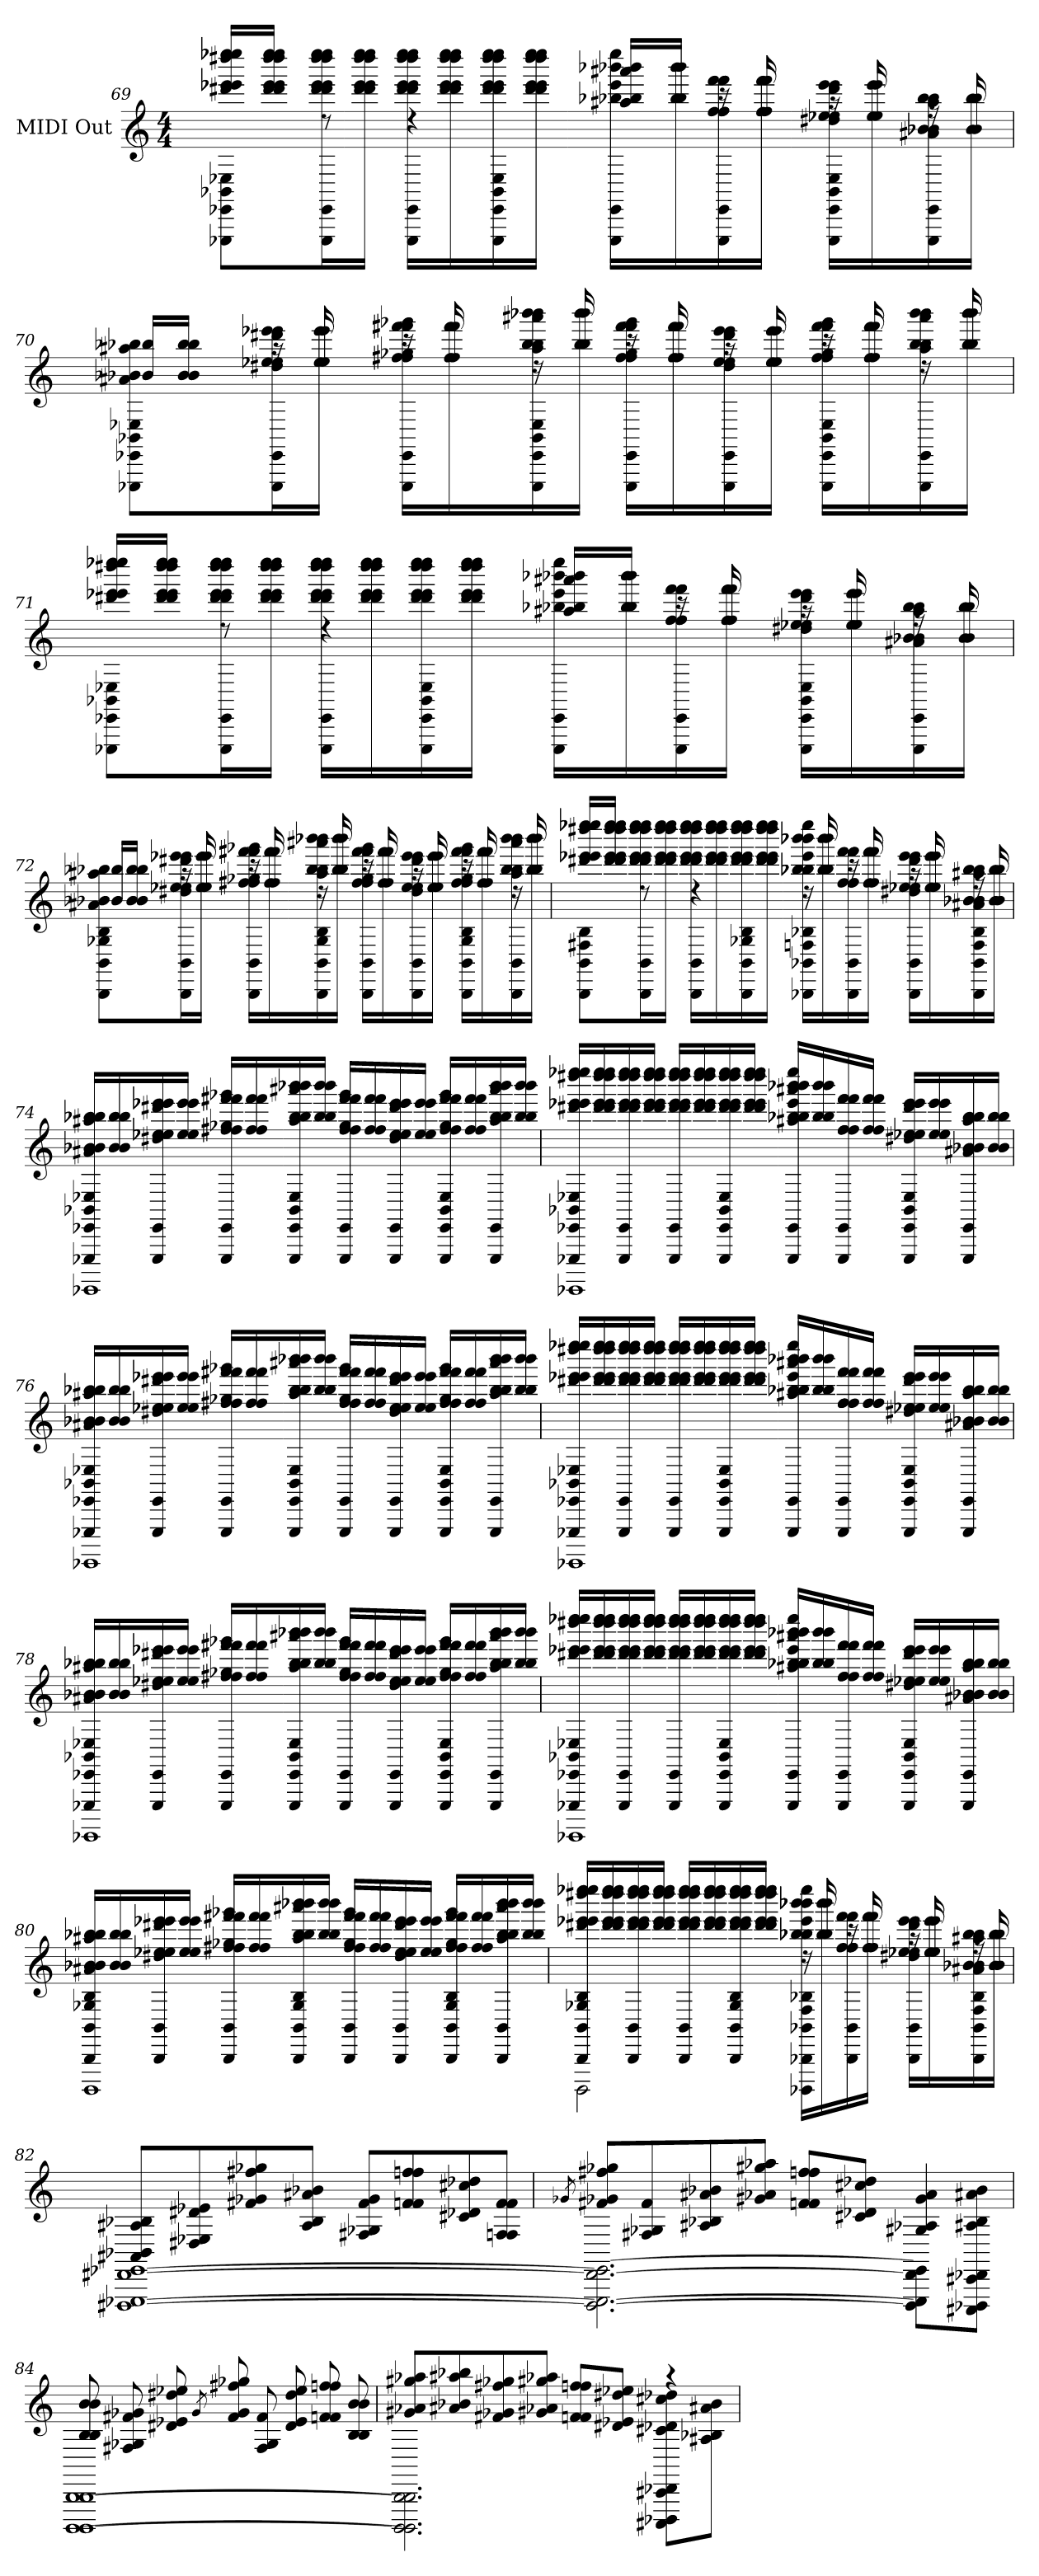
**kern
*part1
*staff1
*I"MIDI Out
*clefG2
*k[]
*C:
*M4/4
=69
*^
8E-X\ 8BB-X\ 8EE-X\ 8EEE-X\L	16ddd#X/ 16eee-X/ 16eee-/ 16dddd#X/ 16eeee-X/ 16eeee-/LL
.	16ddd#/ 16ddd#/ 16eee-/ 16eee-/ 16dddd#/ 16dddd#/ 16eeee-/ 16eeee-/JJ
16eeee-\ 16eeee-\ 16dddd#\ 16dddd#\ 16eee-\ 16eee-\ 16ddd#\ 16ddd#\ 16EE-\ 16EEE-\L	8rdd
16eeee-\ 16eeee-\ 16dddd#\ 16dddd#\ 16eee-\ 16eee-\ 16ddd#\ 16ddd#\JJ	.
16eeee-\ 16eeee-\ 16dddd#\ 16dddd#\ 16eee-\ 16eee-\ 16ddd#\ 16ddd#\ 16EE-\ 16EEE-\LL	4rdd
16eeee-\ 16eeee-\ 16dddd#\ 16dddd#\ 16eee-\ 16eee-\ 16ddd#\ 16ddd#\	.
16eeee-\ 16eeee-\ 16dddd#\ 16dddd#\ 16eee-\ 16eee-\ 16ddd#\ 16ddd#\ 16E-\ 16BB-\ 16EE-\ 16EEE-\	.
16eeee-\ 16eeee-\ 16dddd#\ 16dddd#\ 16eee-\ 16eee-\ 16ddd#\ 16ddd#\JJ	.
16eeee-\ 16bbb-X\ 16eee-\ 16bb-X\ 16EE-\ 16EEE-\LL	16aa#X/ 16bb-/ 16aaa#X/ 16bbb-/LL
16bbb-\ 16bb-\	16bb-/ 16bbb-/JJ
16fff\ 16fff\ 16fff\ 16ff\ 16ff\ 16ff\ 16EE-\ 16EEE-\	16rbb
16fff\ 16ff\JJ	16ff/ 16fff/
16eee-\ 16eee-\ 16ddd#\ 16ee-X\ 16ee-\ 16dd#X\ 16E-\ 16BB-\ 16EE-\ 16EEE-\LL	16raa
16eee-\ 16ee-\	16ee-/ 16eee-/
16bb-\ 16bb-\ 16aa#\ 16b-\ 16b-X\ 16a#X\ 16EE-\ 16EEE-\	16ree
16bb-\ 16b-\JJ	16b-/ 16bb-/
!!LO:LB:g=z	!!
=70	=70
8bb-\ 8aa#X\ 8b-\ 8a#X\ 8E-X\ 8BB-X\ 8EE-X\ 8EEE-X\L	16b-X/ 16bb-X/LL
.	16b-/ 16b-/ 16bb-/ 16bb-/JJ
16eee-\ 16eee-X\ 16ddd#X\ 16ee-\ 16ee-X\ 16dd#X\ 16EE-\ 16EEE-\L	16raa
16eee-\ 16ee-\JJ	16ee-/ 16eee-/
16ggg-X\ 16fff#X\ 16fff#\ 16gg-X\ 16ff#X\ 16ff#\ 16EE-\ 16EEE-\LL	16rccc
16fff#\ 16ff#\	16ff#/ 16fff#/
16bbb-X\ 16bbb-\ 16aaa#X\ 16bb-\ 16bb-\ 16aa#\ 16E-\ 16BB-\ 16EE-\ 16EEE-\	16rdd
16bbb-\ 16bb-\JJ	16bb-/ 16bbb-/
16ggg-\ 16fff#\ 16fff#\ 16gg-\ 16ff#\ 16ff#\ 16EE-\ 16EEE-\LL	16rccc
16fff#\ 16ff#\	16ff#/ 16fff#/
16eee-\ 16eee-\ 16ddd#\ 16ee-\ 16ee-\ 16dd#\ 16EE-\ 16EEE-\	16raa
16eee-\ 16ee-\JJ	16ee-/ 16eee-/
16ggg-\ 16fff#\ 16fff#\ 16gg-\ 16ff#\ 16ff#\ 16E-\ 16BB-\ 16EE-\ 16EEE-\LL	16rccc
16fff#\ 16ff#\	16ff#/ 16fff#/
16bbb-\ 16bbb-\ 16aaa#\ 16bb-\ 16bb-\ 16aa#\ 16EE-\ 16EEE-\	16rdd
16bbb-\ 16bb-\JJ	16bb-/ 16bbb-/
=71	=71
8E-X\ 8BB-X\ 8EE-X\ 8EEE-X\L	16ddd#X/ 16eee-X/ 16eee-/ 16dddd#X/ 16eeee-X/ 16eeee-/LL
.	16ddd#/ 16ddd#/ 16eee-/ 16eee-/ 16dddd#/ 16dddd#/ 16eeee-/ 16eeee-/JJ
16eeee-\ 16eeee-\ 16dddd#\ 16dddd#\ 16eee-\ 16eee-\ 16ddd#\ 16ddd#\ 16EE-\ 16EEE-\L	8rdd
16eeee-\ 16eeee-\ 16dddd#\ 16dddd#\ 16eee-\ 16eee-\ 16ddd#\ 16ddd#\JJ	.
16eeee-\ 16eeee-\ 16dddd#\ 16dddd#\ 16eee-\ 16eee-\ 16ddd#\ 16ddd#\ 16EE-\ 16EEE-\LL	4rdd
16eeee-\ 16eeee-\ 16dddd#\ 16dddd#\ 16eee-\ 16eee-\ 16ddd#\ 16ddd#\	.
16eeee-\ 16eeee-\ 16dddd#\ 16dddd#\ 16eee-\ 16eee-\ 16ddd#\ 16ddd#\ 16E-\ 16BB-\ 16EE-\ 16EEE-\	.
16eeee-\ 16eeee-\ 16dddd#\ 16dddd#\ 16eee-\ 16eee-\ 16ddd#\ 16ddd#\JJ	.
16eeee-\ 16bbb-X\ 16eee-\ 16bb-X\ 16EE-\ 16EEE-\LL	16aa#X/ 16bb-/ 16aaa#X/ 16bbb-/LL
16bbb-\ 16bb-\	16bb-/ 16bbb-/JJ
16fff\ 16fff\ 16fff\ 16ff\ 16ff\ 16ff\ 16EE-\ 16EEE-\	16rbb
16fff\ 16ff\JJ	16ff/ 16fff/
16eee-\ 16eee-\ 16ddd#\ 16ee-X\ 16ee-\ 16dd#X\ 16E-\ 16BB-\ 16EE-\ 16EEE-\LL	16raa
16eee-\ 16ee-\	16ee-/ 16eee-/
16bb-\ 16bb-\ 16aa#\ 16b-\ 16b-X\ 16a#X\ 16EE-\ 16EEE-\	16ree
16bb-\ 16b-\JJ	16b-/ 16bb-/
!!LO:LB:g=z	!!
=72	=72
8bb-\ 8aa#X\ 8b-\ 8a#X\ 8B\ 8G-X\ 8BB\ 8BBB\L	16b-X/ 16bb-X/LL
.	16b-/ 16b-/ 16bb-/ 16bb-/JJ
16eee-\ 16eee-X\ 16ddd#X\ 16ee-\ 16ee-X\ 16dd#X\ 16BB\ 16BBB\L	16raa
16eee-\ 16ee-\JJ	16ee-/ 16eee-/
16ggg-X\ 16fff#X\ 16fff#\ 16gg-X\ 16ff#X\ 16ff#\ 16BB\ 16BBB\LL	16rccc
16fff#\ 16ff#\	16ff#/ 16fff#/
16bbb-X\ 16bbb-\ 16aaa#X\ 16bb-\ 16bb-\ 16aa#\ 16B\ 16G-\ 16BB\ 16BBB\	16rdd
16bbb-\ 16bb-\JJ	16bb-/ 16bbb-/
16ggg-\ 16fff#\ 16fff#\ 16gg-\ 16ff#\ 16ff#\ 16BB\ 16BBB\LL	16rccc
16fff#\ 16ff#\	16ff#/ 16fff#/
16eee-\ 16eee-\ 16ddd#\ 16ee-\ 16ee-\ 16dd#\ 16BB\ 16BBB\	16raa
16eee-\ 16ee-\JJ	16ee-/ 16eee-/
16ggg-\ 16fff#\ 16fff#\ 16gg-\ 16ff#\ 16ff#\ 16B\ 16G-\ 16BB\ 16BBB\LL	16rccc
16fff#\ 16ff#\	16ff#/ 16fff#/
16bbb-\ 16bbb-\ 16aaa#\ 16bb-\ 16bb-\ 16aa#\ 16BB\ 16BBB\	16rdd
16bbb-\ 16bb-\JJ	16bb-/ 16bbb-/
!!LO:LB:g=z	!!
=73	=73
8B\ 8F#X\ 8BB\ 8BBB\L	16ddd#X/ 16eee-X/ 16eee-/ 16dddd#X/ 16eeee-X/ 16eeee-/LL
.	16ddd#/ 16ddd#/ 16eee-/ 16eee-/ 16dddd#/ 16dddd#/ 16eeee-/ 16eeee-/JJ
16eeee-\ 16eeee-\ 16dddd#\ 16dddd#\ 16eee-\ 16eee-\ 16ddd#\ 16ddd#\ 16BB\ 16BBB\L	8rdd
16eeee-\ 16eeee-\ 16dddd#\ 16dddd#\ 16eee-\ 16eee-\ 16ddd#\ 16ddd#\JJ	.
16eeee-\ 16eeee-\ 16dddd#\ 16dddd#\ 16eee-\ 16eee-\ 16ddd#\ 16ddd#\ 16BB\ 16BBB\LL	4rdd
16eeee-\ 16eeee-\ 16dddd#\ 16dddd#\ 16eee-\ 16eee-\ 16ddd#\ 16ddd#\	.
16eeee-\ 16eeee-\ 16dddd#\ 16dddd#\ 16eee-\ 16eee-\ 16ddd#\ 16ddd#\ 16B\ 16G-X\ 16BB\ 16BBB\	.
16eeee-\ 16eeee-\ 16dddd#\ 16dddd#\ 16eee-\ 16eee-\ 16ddd#\ 16ddd#\JJ	.
16eeee-\ 16bbb-X\ 16bbb-\ 16bbb-\ 16eee-\ 16bb-\ 16bb-X\ 16bb-\ 16B-X\ 16Fn\ 16BB-X\ 16BBB-X\LL	16rdd
16bbb-\ 16bb-\	16bb-/ 16bbb-/
16fff\ 16fff\ 16fff\ 16ff\ 16ff\ 16ff\ 16BB-\ 16BBB-\	16rbb
16fff\ 16ff\JJ	16ff/ 16fff/
16eee-\ 16eee-\ 16ddd#\ 16ee-\ 16ee-X\ 16dd#X\ 16BB-\ 16BBB-\LL	16raa
16eee-\ 16ee-\	16ee-/ 16eee-/
16bb-\ 16bb-\ 16aa#X\ 16b-X\ 16b-\ 16a#X\ 16B-\ 16F\ 16BB-\ 16BBB-\	16ree
16bb-\ 16b-\JJ	16b-/ 16bb-/
=74	=74
1EEEE-X\	16EEE-X/ 16EE-X/ 16BB-X/ 16E-X/ 16a#X/ 16b-X/ 16b-/ 16aa#X/ 16bb-X/ 16bb-/LL
.	16b-/ 16b-/ 16bb-/ 16bb-/
.	16EEE-/ 16EE-/ 16dd#X/ 16ee-X/ 16ee-/ 16ddd#X/ 16eee-X/ 16eee-/
.	16ee-/ 16ee-/ 16eee-/ 16eee-/JJ
.	16EEE-/ 16EE-/ 16ff#X/ 16ff#/ 16gg-X/ 16fff#X/ 16fff#/ 16ggg-X/LL
.	16ff#/ 16ff#/ 16fff#/ 16fff#/
.	16EEE-/ 16EE-/ 16BB-/ 16E-/ 16aa#/ 16bb-/ 16bb-/ 16aaa#X/ 16bbb-X/ 16bbb-/
.	16bb-/ 16bb-/ 16bbb-/ 16bbb-/JJ
.	16EEE-/ 16EE-/ 16ff#/ 16ff#/ 16gg-/ 16fff#/ 16fff#/ 16ggg-/LL
.	16ff#/ 16ff#/ 16fff#/ 16fff#/
.	16EEE-/ 16EE-/ 16dd#/ 16ee-/ 16ee-/ 16ddd#/ 16eee-/ 16eee-/
.	16ee-/ 16ee-/ 16eee-/ 16eee-/JJ
.	16EEE-/ 16EE-/ 16BB-/ 16E-/ 16ff#/ 16ff#/ 16gg-/ 16fff#/ 16fff#/ 16ggg-/LL
.	16ff#/ 16ff#/ 16fff#/ 16fff#/
.	16EEE-/ 16EE-/ 16aa#/ 16bb-/ 16bb-/ 16aaa#/ 16bbb-/ 16bbb-/
.	16bb-/ 16bb-/ 16bbb-/ 16bbb-/JJ
!!LO:PB:g=z	!!
=75	=75
1EEEE-X\	16EEE-X/ 16EE-X/ 16BB-X/ 16E-X/ 16ddd#X/ 16eee-X/ 16eee-/ 16dddd#X/ 16eeee-X/ 16eeee-/LL
.	16ddd#/ 16ddd#/ 16eee-/ 16eee-/ 16dddd#/ 16dddd#/ 16eeee-/ 16eeee-/
.	16EEE-/ 16EE-/ 16ddd#/ 16ddd#/ 16eee-/ 16eee-/ 16dddd#/ 16dddd#/ 16eeee-/ 16eeee-/
.	16ddd#/ 16ddd#/ 16eee-/ 16eee-/ 16dddd#/ 16dddd#/ 16eeee-/ 16eeee-/JJ
.	16EEE-/ 16EE-/ 16ddd#/ 16ddd#/ 16eee-/ 16eee-/ 16dddd#/ 16dddd#/ 16eeee-/ 16eeee-/LL
.	16ddd#/ 16ddd#/ 16eee-/ 16eee-/ 16dddd#/ 16dddd#/ 16eeee-/ 16eeee-/
.	16EEE-/ 16EE-/ 16BB-/ 16E-/ 16ddd#/ 16ddd#/ 16eee-/ 16eee-/ 16dddd#/ 16dddd#/ 16eeee-/ 16eeee-/
.	16ddd#/ 16ddd#/ 16eee-/ 16eee-/ 16dddd#/ 16dddd#/ 16eeee-/ 16eeee-/JJ
.	16EEE-/ 16EE-/ 16aa#X/ 16bb-X/ 16bb-/ 16eee-/ 16aaa#X/ 16bbb-X/ 16bbb-/ 16eeee-/LL
.	16bb-/ 16bb-/ 16bbb-/ 16bbb-/
.	16EEE-/ 16EE-/ 16ff/ 16ff/ 16ff/ 16fff/ 16fff/ 16fff/
.	16ff/ 16ff/ 16fff/ 16fff/JJ
.	16EEE-/ 16EE-/ 16BB-/ 16E-/ 16dd#X/ 16ee-X/ 16ee-/ 16ddd#/ 16eee-/ 16eee-/LL
.	16ee-/ 16ee-/ 16eee-/ 16eee-/
.	16EEE-/ 16EE-/ 16a#X/ 16b-X/ 16b-/ 16aa#/ 16bb-/ 16bb-/
.	16b-/ 16b-/ 16bb-/ 16bb-/JJ
=76	=76
1EEEE-X\	16EEE-X/ 16EE-X/ 16BB-X/ 16E-X/ 16a#X/ 16b-X/ 16b-/ 16aa#X/ 16bb-X/ 16bb-/LL
.	16b-/ 16b-/ 16bb-/ 16bb-/
.	16EEE-/ 16EE-/ 16dd#X/ 16ee-X/ 16ee-/ 16ddd#X/ 16eee-X/ 16eee-/
.	16ee-/ 16ee-/ 16eee-/ 16eee-/JJ
.	16EEE-/ 16EE-/ 16ff#X/ 16ff#/ 16gg-X/ 16fff#X/ 16fff#/ 16ggg-X/LL
.	16ff#/ 16ff#/ 16fff#/ 16fff#/
.	16EEE-/ 16EE-/ 16BB-/ 16E-/ 16aa#/ 16bb-/ 16bb-/ 16aaa#X/ 16bbb-X/ 16bbb-/
.	16bb-/ 16bb-/ 16bbb-/ 16bbb-/JJ
.	16EEE-/ 16EE-/ 16ff#/ 16ff#/ 16gg-/ 16fff#/ 16fff#/ 16ggg-/LL
.	16ff#/ 16ff#/ 16fff#/ 16fff#/
.	16EEE-/ 16EE-/ 16dd#/ 16ee-/ 16ee-/ 16ddd#/ 16eee-/ 16eee-/
.	16ee-/ 16ee-/ 16eee-/ 16eee-/JJ
.	16EEE-/ 16EE-/ 16BB-/ 16E-/ 16ff#/ 16ff#/ 16gg-/ 16fff#/ 16fff#/ 16ggg-/LL
.	16ff#/ 16ff#/ 16fff#/ 16fff#/
.	16EEE-/ 16EE-/ 16aa#/ 16bb-/ 16bb-/ 16aaa#/ 16bbb-/ 16bbb-/
.	16bb-/ 16bb-/ 16bbb-/ 16bbb-/JJ
!!LO:LB:g=z	!!
=77	=77
1EEEE-X\	16EEE-X/ 16EE-X/ 16BB-X/ 16E-X/ 16ddd#X/ 16eee-X/ 16eee-/ 16dddd#X/ 16eeee-X/ 16eeee-/LL
.	16ddd#/ 16ddd#/ 16eee-/ 16eee-/ 16dddd#/ 16dddd#/ 16eeee-/ 16eeee-/
.	16EEE-/ 16EE-/ 16ddd#/ 16ddd#/ 16eee-/ 16eee-/ 16dddd#/ 16dddd#/ 16eeee-/ 16eeee-/
.	16ddd#/ 16ddd#/ 16eee-/ 16eee-/ 16dddd#/ 16dddd#/ 16eeee-/ 16eeee-/JJ
.	16EEE-/ 16EE-/ 16ddd#/ 16ddd#/ 16eee-/ 16eee-/ 16dddd#/ 16dddd#/ 16eeee-/ 16eeee-/LL
.	16ddd#/ 16ddd#/ 16eee-/ 16eee-/ 16dddd#/ 16dddd#/ 16eeee-/ 16eeee-/
.	16EEE-/ 16EE-/ 16BB-/ 16E-/ 16ddd#/ 16ddd#/ 16eee-/ 16eee-/ 16dddd#/ 16dddd#/ 16eeee-/ 16eeee-/
.	16ddd#/ 16ddd#/ 16eee-/ 16eee-/ 16dddd#/ 16dddd#/ 16eeee-/ 16eeee-/JJ
.	16EEE-/ 16EE-/ 16aa#X/ 16bb-X/ 16bb-/ 16eee-/ 16aaa#X/ 16bbb-X/ 16bbb-/ 16eeee-/LL
.	16bb-/ 16bb-/ 16bbb-/ 16bbb-/
.	16EEE-/ 16EE-/ 16ff/ 16ff/ 16ff/ 16fff/ 16fff/ 16fff/
.	16ff/ 16ff/ 16fff/ 16fff/JJ
.	16EEE-/ 16EE-/ 16BB-/ 16E-/ 16dd#X/ 16ee-X/ 16ee-/ 16ddd#/ 16eee-/ 16eee-/LL
.	16ee-/ 16ee-/ 16eee-/ 16eee-/
.	16EEE-/ 16EE-/ 16a#X/ 16b-X/ 16b-/ 16aa#/ 16bb-/ 16bb-/
.	16b-/ 16b-/ 16bb-/ 16bb-/JJ
=78	=78
1EEEE-X\	16EEE-X/ 16EE-X/ 16BB-X/ 16E-X/ 16a#X/ 16b-X/ 16b-/ 16aa#X/ 16bb-X/ 16bb-/LL
.	16b-/ 16b-/ 16bb-/ 16bb-/
.	16EEE-/ 16EE-/ 16dd#X/ 16ee-X/ 16ee-/ 16ddd#X/ 16eee-X/ 16eee-/
.	16ee-/ 16ee-/ 16eee-/ 16eee-/JJ
.	16EEE-/ 16EE-/ 16ff#X/ 16ff#/ 16gg-X/ 16fff#X/ 16fff#/ 16ggg-X/LL
.	16ff#/ 16ff#/ 16fff#/ 16fff#/
.	16EEE-/ 16EE-/ 16BB-/ 16E-/ 16aa#/ 16bb-/ 16bb-/ 16aaa#X/ 16bbb-X/ 16bbb-/
.	16bb-/ 16bb-/ 16bbb-/ 16bbb-/JJ
.	16EEE-/ 16EE-/ 16ff#/ 16ff#/ 16gg-/ 16fff#/ 16fff#/ 16ggg-/LL
.	16ff#/ 16ff#/ 16fff#/ 16fff#/
.	16EEE-/ 16EE-/ 16dd#/ 16ee-/ 16ee-/ 16ddd#/ 16eee-/ 16eee-/
.	16ee-/ 16ee-/ 16eee-/ 16eee-/JJ
.	16EEE-/ 16EE-/ 16BB-/ 16E-/ 16ff#/ 16ff#/ 16gg-/ 16fff#/ 16fff#/ 16ggg-/LL
.	16ff#/ 16ff#/ 16fff#/ 16fff#/
.	16EEE-/ 16EE-/ 16aa#/ 16bb-/ 16bb-/ 16aaa#/ 16bbb-/ 16bbb-/
.	16bb-/ 16bb-/ 16bbb-/ 16bbb-/JJ
!!LO:LB:g=z	!!
=79	=79
1EEEE-X\	16EEE-X/ 16EE-X/ 16BB-X/ 16E-X/ 16ddd#X/ 16eee-X/ 16eee-/ 16dddd#X/ 16eeee-X/ 16eeee-/LL
.	16ddd#/ 16ddd#/ 16eee-/ 16eee-/ 16dddd#/ 16dddd#/ 16eeee-/ 16eeee-/
.	16EEE-/ 16EE-/ 16ddd#/ 16ddd#/ 16eee-/ 16eee-/ 16dddd#/ 16dddd#/ 16eeee-/ 16eeee-/
.	16ddd#/ 16ddd#/ 16eee-/ 16eee-/ 16dddd#/ 16dddd#/ 16eeee-/ 16eeee-/JJ
.	16EEE-/ 16EE-/ 16ddd#/ 16ddd#/ 16eee-/ 16eee-/ 16dddd#/ 16dddd#/ 16eeee-/ 16eeee-/LL
.	16ddd#/ 16ddd#/ 16eee-/ 16eee-/ 16dddd#/ 16dddd#/ 16eeee-/ 16eeee-/
.	16EEE-/ 16EE-/ 16BB-/ 16E-/ 16ddd#/ 16ddd#/ 16eee-/ 16eee-/ 16dddd#/ 16dddd#/ 16eeee-/ 16eeee-/
.	16ddd#/ 16ddd#/ 16eee-/ 16eee-/ 16dddd#/ 16dddd#/ 16eeee-/ 16eeee-/JJ
.	16EEE-/ 16EE-/ 16aa#X/ 16bb-X/ 16bb-/ 16eee-/ 16aaa#X/ 16bbb-X/ 16bbb-/ 16eeee-/LL
.	16bb-/ 16bb-/ 16bbb-/ 16bbb-/
.	16EEE-/ 16EE-/ 16ff/ 16ff/ 16ff/ 16fff/ 16fff/ 16fff/
.	16ff/ 16ff/ 16fff/ 16fff/JJ
.	16EEE-/ 16EE-/ 16BB-/ 16E-/ 16dd#X/ 16ee-X/ 16ee-/ 16ddd#/ 16eee-/ 16eee-/LL
.	16ee-/ 16ee-/ 16eee-/ 16eee-/
.	16EEE-/ 16EE-/ 16a#X/ 16b-X/ 16b-/ 16aa#/ 16bb-/ 16bb-/
.	16b-/ 16b-/ 16bb-/ 16bb-/JJ
=80	=80
1BBBB\	16BBB/ 16BB/ 16G-X/ 16B/ 16a#X/ 16b-X/ 16b-/ 16aa#X/ 16bb-X/ 16bb-/LL
.	16b-/ 16b-/ 16bb-/ 16bb-/
.	16BBB/ 16BB/ 16dd#X/ 16ee-X/ 16ee-/ 16ddd#X/ 16eee-X/ 16eee-/
.	16ee-/ 16ee-/ 16eee-/ 16eee-/JJ
.	16BBB/ 16BB/ 16ff#X/ 16ff#/ 16gg-X/ 16fff#X/ 16fff#/ 16ggg-X/LL
.	16ff#/ 16ff#/ 16fff#/ 16fff#/
.	16BBB/ 16BB/ 16G-/ 16B/ 16aa#/ 16bb-/ 16bb-/ 16aaa#X/ 16bbb-X/ 16bbb-/
.	16bb-/ 16bb-/ 16bbb-/ 16bbb-/JJ
.	16BBB/ 16BB/ 16ff#/ 16ff#/ 16gg-/ 16fff#/ 16fff#/ 16ggg-/LL
.	16ff#/ 16ff#/ 16fff#/ 16fff#/
.	16BBB/ 16BB/ 16dd#/ 16ee-/ 16ee-/ 16ddd#/ 16eee-/ 16eee-/
.	16ee-/ 16ee-/ 16eee-/ 16eee-/JJ
.	16BBB/ 16BB/ 16G-/ 16B/ 16ff#/ 16ff#/ 16gg-/ 16fff#/ 16fff#/ 16ggg-/LL
.	16ff#/ 16ff#/ 16fff#/ 16fff#/
.	16BBB/ 16BB/ 16aa#/ 16bb-/ 16bb-/ 16aaa#/ 16bbb-/ 16bbb-/
.	16bb-/ 16bb-/ 16bbb-/ 16bbb-/JJ
!!LO:LB:g=z	!!
=81	=81
2BBBB\	16BBB/ 16BB/ 16G-X/ 16B/ 16ddd#X/ 16eee-X/ 16eee-/ 16dddd#X/ 16eeee-X/ 16eeee-/LL
.	16ddd#/ 16ddd#/ 16eee-/ 16eee-/ 16dddd#/ 16dddd#/ 16eeee-/ 16eeee-/
.	16BBB/ 16BB/ 16ddd#/ 16ddd#/ 16eee-/ 16eee-/ 16dddd#/ 16dddd#/ 16eeee-/ 16eeee-/
.	16ddd#/ 16ddd#/ 16eee-/ 16eee-/ 16dddd#/ 16dddd#/ 16eeee-/ 16eeee-/JJ
.	16BBB/ 16BB/ 16ddd#/ 16ddd#/ 16eee-/ 16eee-/ 16dddd#/ 16dddd#/ 16eeee-/ 16eeee-/LL
.	16ddd#/ 16ddd#/ 16eee-/ 16eee-/ 16dddd#/ 16dddd#/ 16eeee-/ 16eeee-/
.	16BBB/ 16BB/ 16G-/ 16B/ 16ddd#/ 16ddd#/ 16eee-/ 16eee-/ 16dddd#/ 16dddd#/ 16eeee-/ 16eeee-/
.	16ddd#/ 16ddd#/ 16eee-/ 16eee-/ 16dddd#/ 16dddd#/ 16eeee-/ 16eeee-/JJ
16eeee-\ 16bbb-X\ 16bbb-\ 16bbb-\ 16eee-\ 16bb-\ 16bb-X\ 16bb-\ 16B-X\ 16F\ 16BB-X\ 16BBB-X\ 16BBBB-X\LL	16rdd
16bbb-\ 16bb-\	16bb-/ 16bbb-/
16fff\ 16fff\ 16fff\ 16ff\ 16ff\ 16ff\ 16BB-\ 16BBB-\	16rbb
16fff\ 16ff\JJ	16ff/ 16fff/
16eee-\ 16eee-\ 16ddd#\ 16ee-\ 16ee-X\ 16dd#X\ 16BB-\ 16BBB-\LL	16raa
16eee-\ 16ee-\	16ee-/ 16eee-/
16bb-\ 16bb-\ 16aa#X\ 16b-X\ 16b-\ 16a#X\ 16B-\ 16F\ 16BB-\ 16BBB-\	16ree
16bb-\ 16b-\JJ	16b-/ 16bb-/
=82	=82
[<1EE-X\ [<1DD#X\ [<1EEE-X\ [<1DDD#X\	8AA#X/ 8BB-X/ 8A#X/ 8B-X/L
.	8D#X/ 8E-X/ 8d#X/ 8e-X/
.	8f#X/ 8g-X/ 8ff#X/ 8gg-X/
.	8A#/ 8B-/ 8a#X/ 8b-X/J
.	8F#X/ 8G-X/ 8f#/ 8g-/L
.	8fn/ 8f/ 8ffn/ 8ff/
.	8c#X/ 8d-X/ 8cc#X/ 8dd-X/
.	8Fn/ 8F/ 8f/ 8f/J
!!LO:LB:g=z	!!
=83	=83
.	8qg-/
2.EE-\_< 2.DD#\_< 2.EEE-\_< 2.DDD#\_<	8f#X/ 8g-X/ 8ff#X/ 8gg-X/L
.	8F#X/ 8G-X/ 8f#/
.	8A#X/ 8B-X/ 8a#X/ 8b-X/
.	8g#X/ 8a-X/ 8gg#X/ 8aa-X/J
.	8fn/ 8f/ 8ffn/ 8ff/L
.	8c#X/ 8d-X/ 8cc#X/ 8dd-X/J
8EE-\] 8DD#\] 8EEE-\] 8DDD#\]L	4G#X/ 4A-X/ 4g#/ 4a-/
8b-\ 8a#X\ 8B-\ 8A#X\ 8DD-X\ 8CC#X\ 8DDD-X\ 8CCC#X\J	.
=84	=84
[<1BBB\ [<1BBB\ [<1BBBB\ [<1BBBB\	8B/ 8B/ 8b/ 8b/L
.	8F#X/ 8G-X/ 8f#X/ 8g-X/
.	8d#X/ 8e-X/ 8dd#X/ 8ee-X/
.	8qg-/
.	8f#/ 8g-/ 8ff#X/ 8gg-X/
.	8F#/ 8G-/ 8f#/L
.	8d#/ 8e-/ 8dd#/ 8ee-/
.	8fn/ 8f/ 8ffn/ 8ff/
.	8B/ 8B/ 8b/ 8b/J
=85	=85
2.BBB\] 2.BBB\] 2.BBBB\] 2.BBBB\]	8g#X/ 8a-X/ 8gg#X/ 8aa-X/L
.	8a#X/ 8b-X/ 8aa#X/ 8bb-X/
.	8f#X/ 8g-X/ 8ff#X/ 8gg-X/
.	8g#X/ 8a-X/ 8gg#X/ 8aa-X/J
.	8fn/ 8f/ 8ffn/ 8ff/L
.	8d#X/ 8e-X/ 8dd#X/ 8ee-X/J
8dd-X\ 8cc#X\ 8d-X\ 8c#X\ 8DD-X\ 8CC#X\ 8DDD-X\ 8CCC#X\L	4raa
8b-\ 8a#X\ 8B-X\ 8A#X\J	.
*v	*v
=
*-
